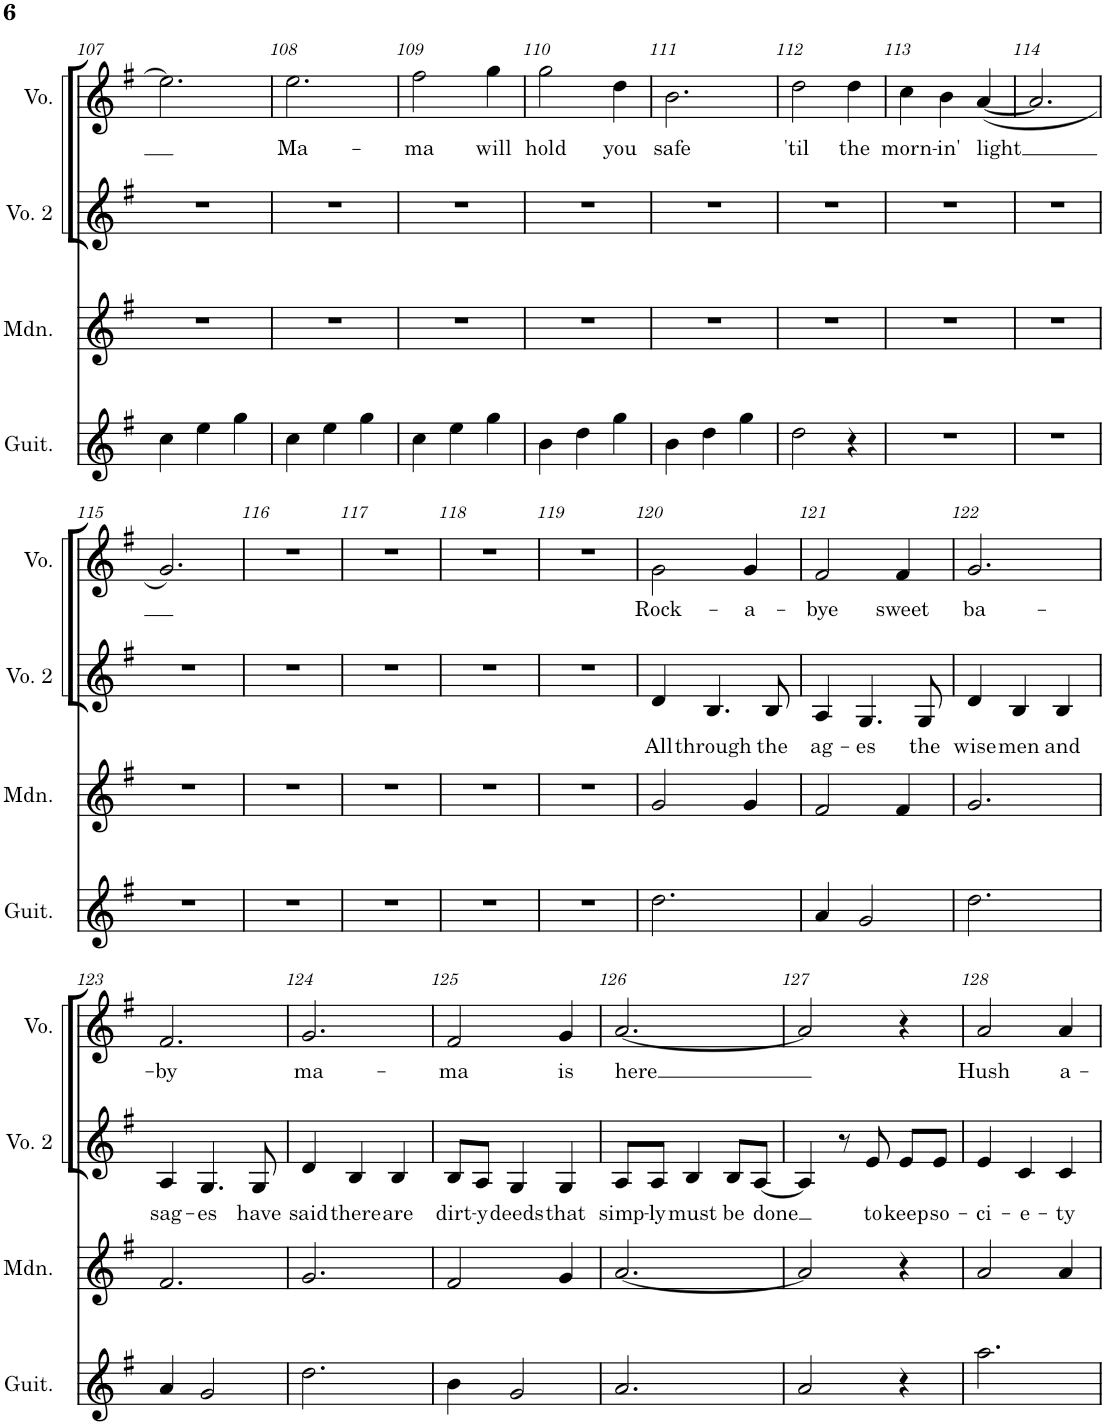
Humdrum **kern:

**kern	**kern	**kern	**text	**kern	**text
*part4	*part3	*part2	*part2	*part1	*part1
*staff4	*staff3	*staff2	*staff2	*staff1	*staff1
*I"Guitar	*I"Mandolin	*I"Voice 2	*	*I"Voice	*
*I'Guit.	*I'Mdn.	*I'Vo. 2	*	*I'Vo.	*
!!LO:PB:g=z
*clefG2	*clefG2	*clefG2	*	*clefG2	*
*Trd7c12	*	*	*	*	*
*k[f#]	*k[f#]	*k[f#]	*	*k[f#]	*
*M3/4	*M3/4	*M3/4	*	*M3/4	*
=107	=107	=107	=107	=107	=107
4cc\	2.r	2.r	.	2.ee\]	.
4ee\	.	.	.	.	.
4gg\	.	.	.	.	.
=108	=108	=108	=108	=108	=108
!	!	!	!	!	!LO:LY:b
4cc\	2.r	2.r	.	2.ee\	Ma-
4ee\	.	.	.	.	.
4gg\	.	.	.	.	.
=109	=109	=109	=109	=109	=109
!	!	!	!	!	!LO:LY:b
4cc\	2.r	2.r	.	2ff#\	-ma
4ee\	.	.	.	.	.
!	!	!	!	!	!LO:LY:b
4gg\	.	.	.	4gg\	will
=110	=110	=110	=110	=110	=110
!	!	!	!	!	!LO:LY:b
4b\	2.r	2.r	.	2gg\	hold
4dd\	.	.	.	.	.
!	!	!	!	!	!LO:LY:b
4gg\	.	.	.	4dd\	you
=111	=111	=111	=111	=111	=111
!	!	!	!	!	!LO:LY:b
4b\	2.r	2.r	.	2.b\	safe
4dd\	.	.	.	.	.
4gg\	.	.	.	.	.
=112	=112	=112	=112	=112	=112
!	!	!	!	!	!LO:LY:b
2dd\	2.r	2.r	.	2dd\	'til
!	!	!	!	!	!LO:LY:b
4r	.	.	.	4dd\	the
=113	=113	=113	=113	=113	=113
!	!	!	!	!	!LO:LY:b
2.r	2.r	2.r	.	4cc\	morn-
!	!	!	!	!	!LO:LY:b
.	.	.	.	4b\	-in'
!	!	!	!	!	!LO:LY:b
.	.	.	.	([4a/	light
=114	=114	=114	=114	=114	=114
2.r	2.r	2.r	.	2.a/]	.
!!LO:LB:g=z
=115	=115	=115	=115	=115	=115
2.r	2.r	2.r	.	2.g/)	.
=116	=116	=116	=116	=116	=116
2.r	2.r	2.r	.	2.r	.
=117	=117	=117	=117	=117	=117
2.r	2.r	2.r	.	2.r	.
=118	=118	=118	=118	=118	=118
2.r	2.r	2.r	.	2.r	.
=119	=119	=119	=119	=119	=119
2.r	2.r	2.r	.	2.r	.
=120	=120	=120	=120	=120	=120
!	!	!	!LO:LY:b	!	!LO:LY:b
2.dd\	2g/	4d/	All	2g\	Rock-
!	!	!	!LO:LY:b	!	!
.	.	4.B/	through	.	.
!	!	!	!	!	!LO:LY:b
.	4g/	.	.	4g/	-a-
!	!	!	!LO:LY:b	!	!
.	.	8B/	the	.	.
=121	=121	=121	=121	=121	=121
!	!	!	!LO:LY:b	!	!LO:LY:b
4a/	2f#/	4A/	ag-	2f#/	-bye
!	!	!	!LO:LY:b	!	!
2g/	.	4.G/	-es	.	.
!	!	!	!	!	!LO:LY:b
.	4f#/	.	.	4f#/	sweet
!	!	!	!LO:LY:b	!	!
.	.	8G/	the	.	.
=122	=122	=122	=122	=122	=122
!	!	!	!LO:LY:b	!	!LO:LY:b
2.dd\	2.g/	4d/	wise	2.g/	ba-
!	!	!	!LO:LY:b	!	!
.	.	4B/	men	.	.
!	!	!	!LO:LY:b	!	!
.	.	4B/	and	.	.
!!LO:LB:g=z
=123	=123	=123	=123	=123	=123
!	!	!	!LO:LY:b	!	!LO:LY:b
4a/	2.f#/	4A/	sag-	2.f#/	-by
!	!	!	!LO:LY:b	!	!
2g/	.	4.G/	-es	.	.
!	!	!	!LO:LY:b	!	!
.	.	8G/	have	.	.
=124	=124	=124	=124	=124	=124
!	!	!	!LO:LY:b	!	!LO:LY:b
2.dd\	2.g/	4d/	said	2.g/	ma-
!	!	!	!LO:LY:b	!	!
.	.	4B/	there	.	.
!	!	!	!LO:LY:b	!	!
.	.	4B/	are	.	.
=125	=125	=125	=125	=125	=125
!	!	!	!LO:LY:b	!	!LO:LY:b
4b\	2f#/	8B/L	dirt-	2f#/	-ma
!	!	!	!LO:LY:b	!	!
.	.	8A/J	-y	.	.
!	!	!	!LO:LY:b	!	!
2g/	.	4G/	deeds	.	.
!	!	!	!LO:LY:b	!	!LO:LY:b
.	4g/	4G/	that	4g/	is
=126	=126	=126	=126	=126	=126
!	!	!	!LO:LY:b	!	!LO:LY:b
2.a/	[2.a/	8A/L	simp-	[2.a/	here
!	!	!	!LO:LY:b	!	!
.	.	8A/J	-ly	.	.
!	!	!	!LO:LY:b	!	!
.	.	4B/	must	.	.
!	!	!	!LO:LY:b	!	!
.	.	8B/L	be	.	.
!	!	!	!LO:LY:b	!	!
.	.	[8A/J	done	.	.
=127	=127	=127	=127	=127	=127
2a/	2a/]	4A/]	.	2a/]	.
.	.	8r	.	.	.
!	!	!	!LO:LY:b	!	!
.	.	8e/	to	.	.
!	!	!	!LO:LY:b	!	!
4r	4r	8e/L	keep	4r	.
!	!	!	!LO:LY:b	!	!
.	.	8e/J	so-	.	.
=128	=128	=128	=128	=128	=128
!	!	!	!LO:LY:b	!	!LO:LY:b
2.aa\	2a/	4e/	-ci-	2a/	Hush
!	!	!	!LO:LY:b	!	!
.	.	4c/	-e-	.	.
!	!	!	!LO:LY:b	!	!LO:LY:b
.	4a/	4c/	-ty	4a/	a-
=	=	=	=	=	=
*-	*-	*-	*-	*-	*-
